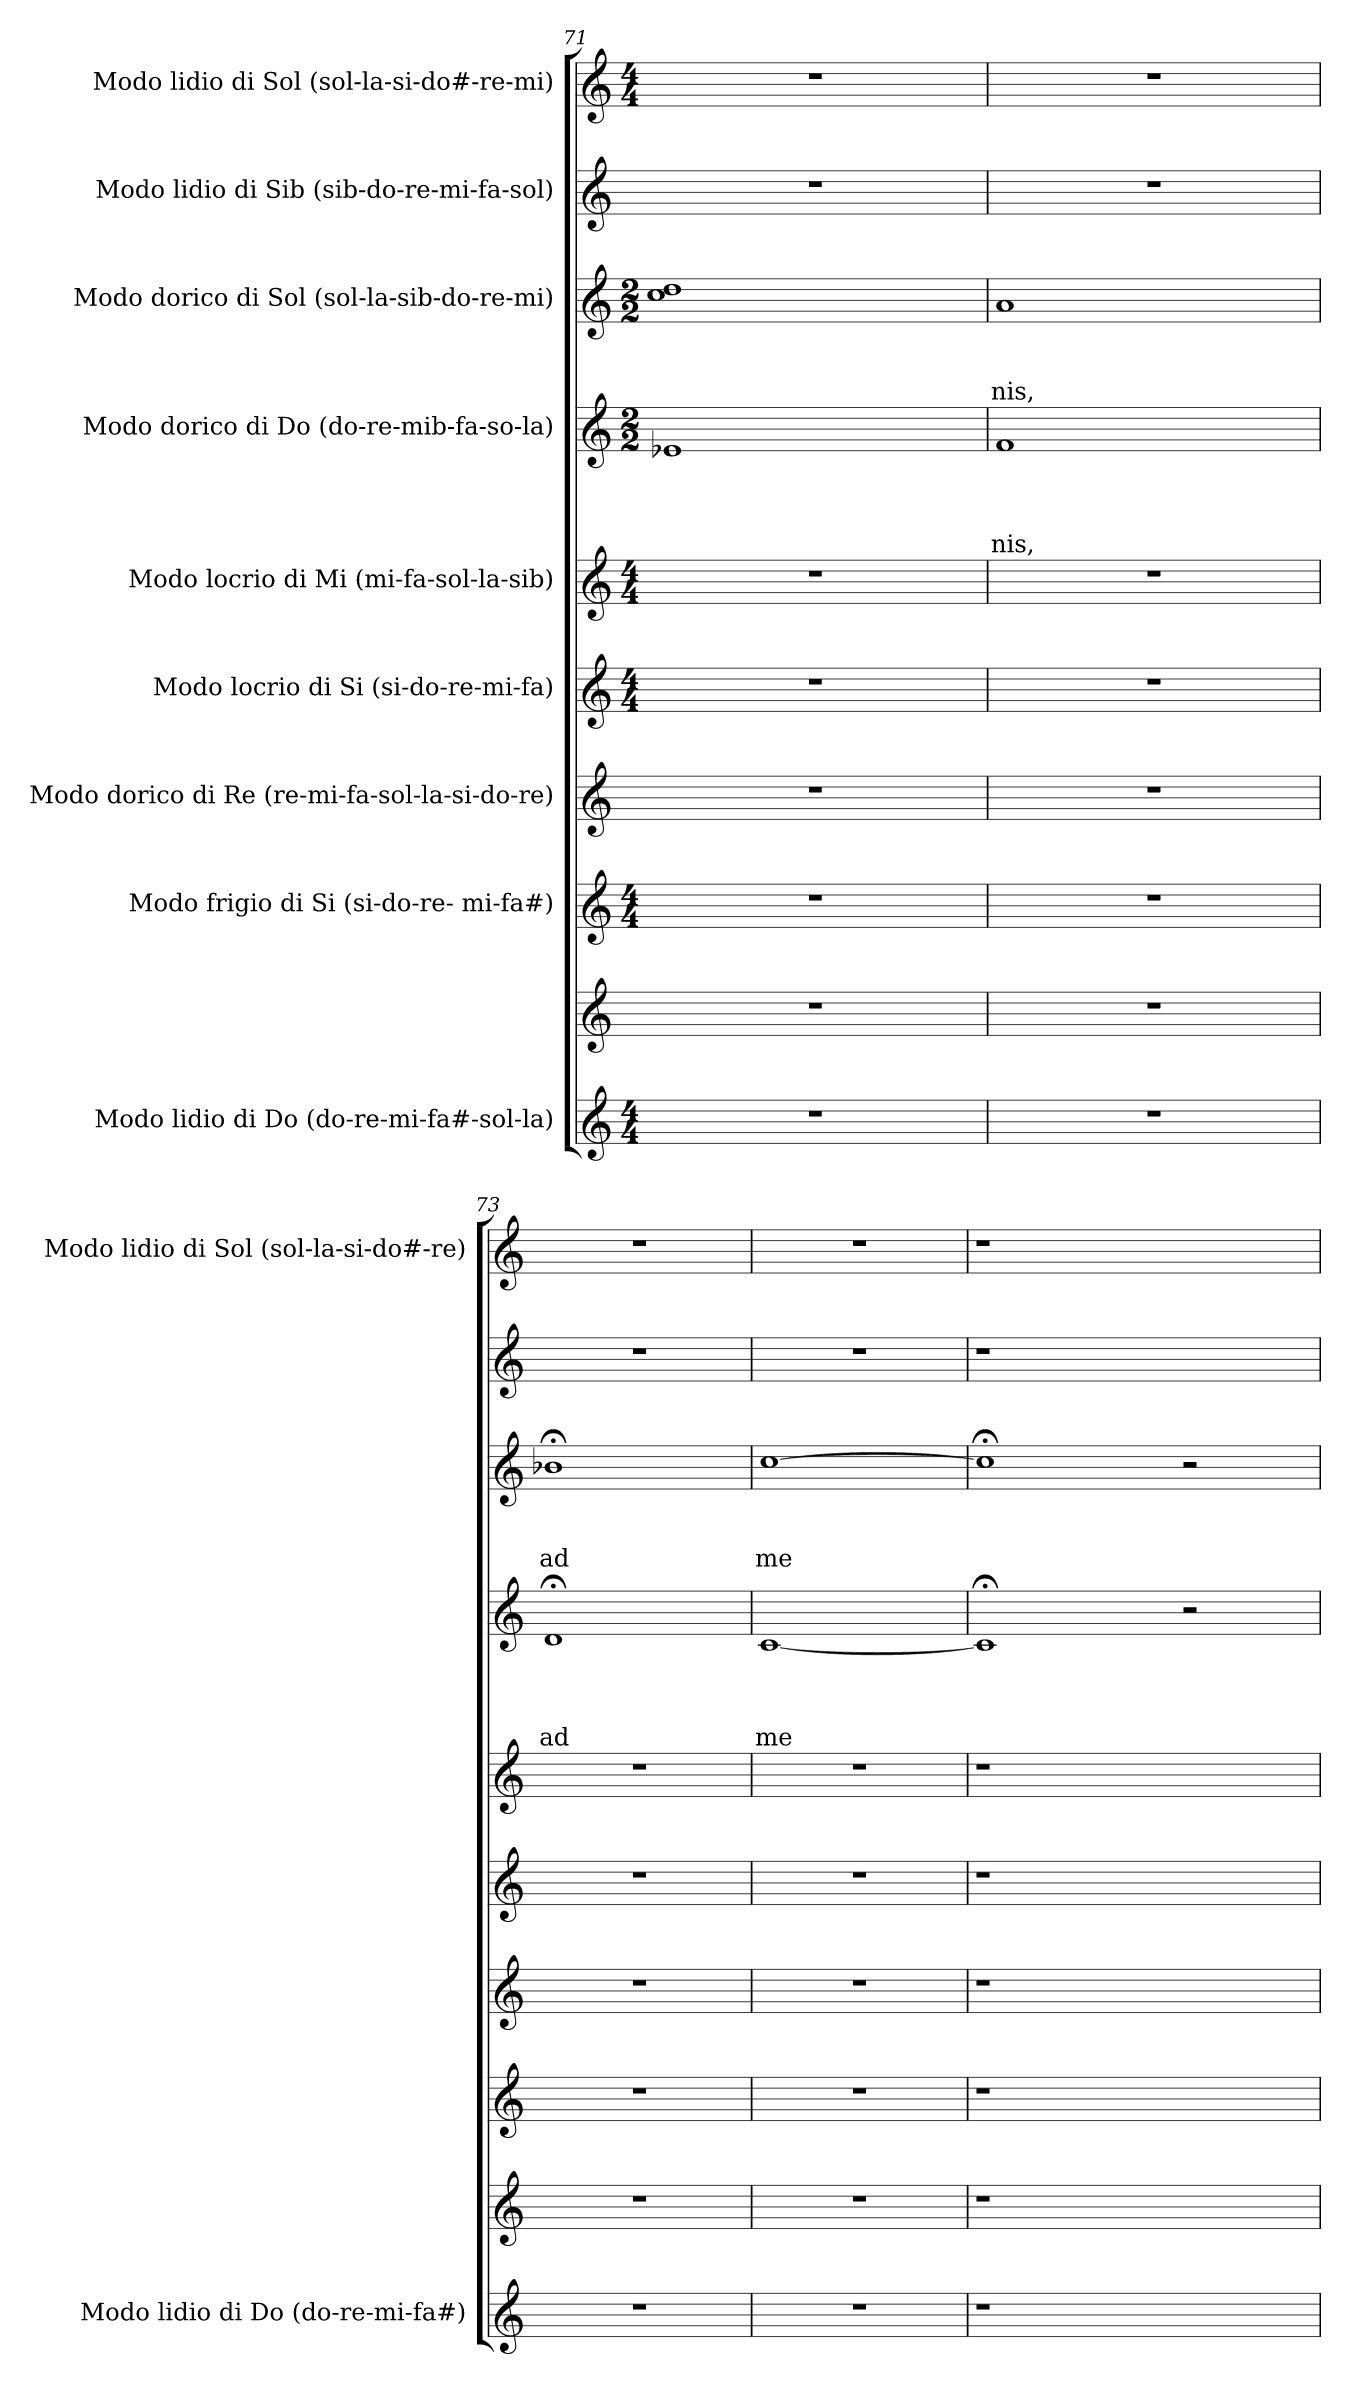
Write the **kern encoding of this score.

**kern	**kern	**kern	**kern	**kern	**kern	**kern	**text	**text	**text	**text	**kern	**text	**text	**text	**kern	**kern
*part10	*part9	*part8	*part7	*part6	*part5	*part4	*part4	*part4	*part4	*part4	*part3	*part3	*part3	*part3	*part2	*part1
*staff10	*staff9	*staff8	*staff7	*staff6	*staff5	*staff4	*staff4	*staff4	*staff4	*staff4	*staff3	*staff3	*staff3	*staff3	*staff2	*staff1
*I"Modo lidio di Do (do-re-mi-fa#-sol-la)	*	*I"Modo frigio di Si (si-do-re- mi-fa#)	*I"Modo dorico di Re (re-mi-fa-sol-la-si-do-re)	*I"Modo locrio di Si (si-do-re-mi-fa)	*I"Modo locrio di Mi (mi-fa-sol-la-sib)	*I"Modo dorico di Do (do-re-mib-fa-so-la)	*	*	*	*	*I"Modo dorico di Sol (sol-la-sib-do-re-mi)	*	*	*	*I"Modo lidio di Sib (sib-do-re-mi-fa-sol)	*I"Modo lidio di Sol (sol-la-si-do#-re-mi)
*I'Modo lidio di Do (do-re-mi-fa#)	*	*	*	*	*	*	*	*	*	*	*	*	*	*	*	*I'Modo lidio di Sol (sol-la-si-do#-re)
*clefG2	*clefG2	*clefG2	*clefG2	*clefG2	*clefG2	*clefG2	*	*	*	*	*clefG2	*	*	*	*clefG2	*clefG2
*k[]	*k[]	*k[]	*k[]	*k[]	*k[]	*k[]	*	*	*	*	*k[]	*	*	*	*k[]	*k[]
*C:	*C:	*C:	*C:	*C:	*C:	*C:	*	*	*	*	*C:	*	*	*	*C:	*C:
*M4/4	*	*M4/4	*	*M4/4	*M4/4	*M2/2	*	*	*	*	*M2/2	*	*	*	*	*M4/4
=71	=71	=71	=71	=71	=71	=71	=71	=71	=71	=71	=71	=71	=71	=71	=71	=71
1r	1r	1r	1r	1r	1r	1e-X	.	.	.	.	1cc 1dd	.	.	.	1r	1r
=72	=72	=72	=72	=72	=72	=72	=72	=72	=72	=72	=72	=72	=72	=72	=72	=72
!	!	!	!	!	!	!	!	!	!	!LO:LY:b	!	!	!	!LO:LY:b	!	!
1r	1r	1r	1r	1r	1r	1f	.	.	.	-nis,	1a	.	.	-nis,	1r	1r
=73	=73	=73	=73	=73	=73	=73	=73	=73	=73	=73	=73	=73	=73	=73	=73	=73
!	!	!	!	!	!	!	!	!	!	!LO:LY:b	!	!	!	!LO:LY:b	!	!
1r	1r	1r	1r	1r	1r	1d;	.	.	.	ad	1b-X;<	.	.	ad	1r	1r
=74	=74	=74	=74	=74	=74	=74	=74	=74	=74	=74	=74	=74	=74	=74	=74	=74
!	!	!	!	!	!	!	!	!	!	!LO:LY:b	!	!	!	!LO:LY:b	!	!
1r	1r	1r	1r	1r	1r	[<1c	.	.	.	me	[>1cc	.	.	me	1r	1r
=75	=75	=75	=75	=75	=75	=75	=75	=75	=75	=75	=75	=75	=75	=75	=75	=75
1r	1r	1r	1r	1r	1r	1c;]	.	.	.	.	1cc;<]	.	.	.	1r	1r
2ryy	2ryy	2ryy	2ryy	2ryy	2ryy	2r	.	.	.	.	2r	.	.	.	2ryy	2ryy
=	=	=	=	=	=	=	=	=	=	=	=	=	=	=	=	=
*-	*-	*-	*-	*-	*-	*-	*-	*-	*-	*-	*-	*-	*-	*-	*-	*-
